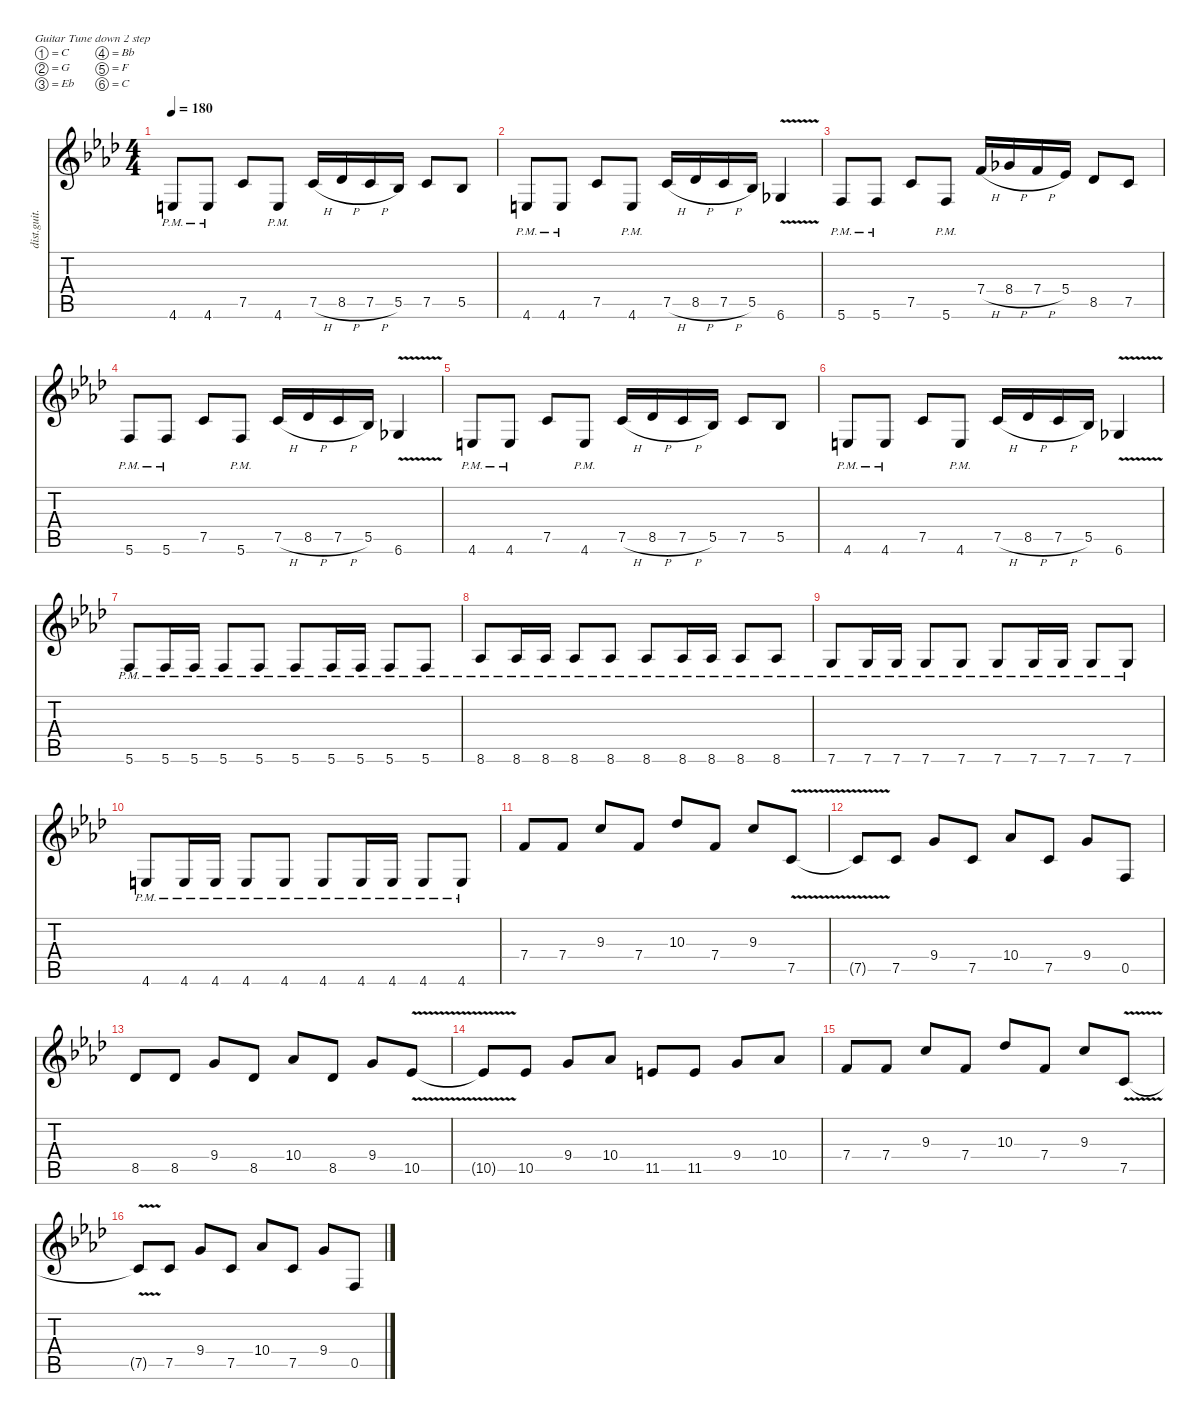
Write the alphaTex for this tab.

\defaultSystemsLayout 4
\hideDynamics
\bracketExtendMode nobrackets
\otherSystemsTrackNameOrientation horizontal
\track ("Gtr.1 Double" "dist.guit.") {instrument distortionguitar}
\staff {score tabs}
\tuning (C4 G3 Eb3 Bb2 F2 C2)
\ts (4 4)
\tempo 180
\clef g2
\ks fminor
4.6{pm acc forcenatural}.8{dy f beam Up} 4.6{pm acc forcenatural}.8{beam Up} 7.5{acc forcenatural}.8{beam Up} 4.6{pm acc forcenatural}.8{beam Up} 7.5{h acc forcenatural}.16{beam Up} 8.5{h acc b}.16{beam Up} 7.5{h acc forcenatural}.16{beam Up} 5.5{acc b}.16{beam Up} 7.5{acc forcenatural}.8{beam Up} 5.5{acc b}.8{beam Up} |
4.6{pm acc forcenatural}.8{beam Up} 4.6{pm acc forcenatural}.8{beam Up} 7.5{acc forcenatural}.8{beam Up} 4.6{pm acc forcenatural}.8{beam Up} 7.5{h acc forcenatural}.16{beam Up} 8.5{h acc b}.16{beam Up} 7.5{h acc forcenatural}.16{beam Up} 5.5{acc b}.16{beam Up} 6.6{v acc b}.4{beam Up} |
5.6{pm acc forcenatural}.8{beam Up} 5.6{pm acc forcenatural}.8{beam Up} 7.5{acc forcenatural}.8{beam Up} 5.6{pm acc forcenatural}.8{beam Up} 7.4{h acc forcenatural}.16{beam Up} 8.4{h acc b}.16{beam Up} 7.4{h acc forcenatural}.16{beam Up} 5.4{acc b}.16{beam Up} 8.5{acc b}.8{beam Up} 7.5{acc forcenatural}.8{beam Up} |
5.6{pm acc forcenatural}.8{beam Up} 5.6{pm acc forcenatural}.8{beam Up} 7.5{acc forcenatural}.8{beam Up} 5.6{pm acc forcenatural}.8{beam Up} 7.5{h acc forcenatural}.16{beam Up} 8.5{h acc b}.16{beam Up} 7.5{h acc forcenatural}.16{beam Up} 5.5{acc b}.16{beam Up} 6.6{v acc b}.4{beam Up} |
4.6{pm acc forcenatural}.8{beam Up} 4.6{pm acc forcenatural}.8{beam Up} 7.5{acc forcenatural}.8{beam Up} 4.6{pm acc forcenatural}.8{beam Up} 7.5{h acc forcenatural}.16{beam Up} 8.5{h acc b}.16{beam Up} 7.5{h acc forcenatural}.16{beam Up} 5.5{acc b}.16{beam Up} 7.5{acc forcenatural}.8{beam Up} 5.5{acc b}.8{beam Up} |
4.6{pm acc forcenatural}.8{beam Up} 4.6{pm acc forcenatural}.8{beam Up} 7.5{acc forcenatural}.8{beam Up} 4.6{pm acc forcenatural}.8{beam Up} 7.5{h acc forcenatural}.16{beam Up} 8.5{h acc b}.16{beam Up} 7.5{h acc forcenatural}.16{beam Up} 5.5{acc b}.16{beam Up} 6.6{v acc b}.4{beam Up} |
5.6{pm acc forcenatural}.8{beam Up} 5.6{pm acc forcenatural}.16{beam Up} 5.6{pm acc forcenatural}.16{beam Up} 5.6{pm acc forcenatural}.8{beam Up} 5.6{pm acc forcenatural}.8{beam Up} 5.6{pm acc forcenatural}.8{beam Up} 5.6{pm acc forcenatural}.16{beam Up} 5.6{pm acc forcenatural}.16{beam Up} 5.6{pm acc forcenatural}.8{beam Up} 5.6{pm acc forcenatural}.8{beam Up} |
8.6{pm acc b}.8{beam Up} 8.6{pm acc b}.16{beam Up} 8.6{pm acc b}.16{beam Up} 8.6{pm acc b}.8{beam Up} 8.6{pm acc b}.8{beam Up} 8.6{pm acc b}.8{beam Up} 8.6{pm acc b}.16{beam Up} 8.6{pm acc b}.16{beam Up} 8.6{pm acc b}.8{beam Up} 8.6{pm acc b}.8{beam Up} |
7.6{pm acc forcenatural}.8{beam Up} 7.6{pm acc forcenatural}.16{beam Up} 7.6{pm acc forcenatural}.16{beam Up} 7.6{pm acc forcenatural}.8{beam Up} 7.6{pm acc forcenatural}.8{beam Up} 7.6{pm acc forcenatural}.8{beam Up} 7.6{pm acc forcenatural}.16{beam Up} 7.6{pm acc forcenatural}.16{beam Up} 7.6{pm acc forcenatural}.8{beam Up} 7.6{pm acc forcenatural}.8{beam Up} |
4.6{pm acc forcenatural}.8{beam Up} 4.6{pm acc forcenatural}.16{beam Up} 4.6{pm acc forcenatural}.16{beam Up} 4.6{pm acc forcenatural}.8{beam Up} 4.6{pm acc forcenatural}.8{beam Up} 4.6{pm acc forcenatural}.8{beam Up} 4.6{pm acc forcenatural}.16{beam Up} 4.6{pm acc forcenatural}.16{beam Up} 4.6{pm acc forcenatural}.8{beam Up} 4.6{pm acc forcenatural}.8{beam Up} |
7.4{acc forcenatural}.8{beam Up} 7.4{acc forcenatural}.8{beam Up} 9.3{acc forcenatural}.8{beam Up} 7.4{acc forcenatural}.8{beam Up} 10.3{acc b}.8{beam Up} 7.4{acc forcenatural}.8{beam Up} 9.3{acc forcenatural}.8{beam Up} 7.5{v acc forcenatural}.8{beam Up} |
7.5{v t acc forcenatural}.8{beam Up} 7.5{acc forcenatural}.8{beam Up} 9.4{acc forcenatural}.8{beam Up} 7.5{acc forcenatural}.8{beam Up} 10.4{acc b}.8{beam Up} 7.5{acc forcenatural}.8{beam Up} 9.4{acc forcenatural}.8{beam Up} 0.5{acc forcenatural}.8{beam Up} |
8.5{acc b}.8{beam Up} 8.5{acc b}.8{beam Up} 9.4{acc forcenatural}.8{beam Up} 8.5{acc b}.8{beam Up} 10.4{acc b}.8{beam Up} 8.5{acc b}.8{beam Up} 9.4{acc forcenatural}.8{beam Up} 10.5{v acc b}.8{beam Up} |
10.5{v t acc b}.8{beam Up} 10.5{acc b}.8{beam Up} 9.4{acc forcenatural}.8{beam Up} 10.4{acc b}.8{beam Up} 11.5{acc forcenatural}.8{beam Up} 11.5{acc forcenatural}.8{beam Up} 9.4{acc forcenatural}.8{beam Up} 10.4{acc b}.8{beam Up} |
7.4{acc forcenatural}.8{beam Up} 7.4{acc forcenatural}.8{beam Up} 9.3{acc forcenatural}.8{beam Up} 7.4{acc forcenatural}.8{beam Up} 10.3{acc b}.8{beam Up} 7.4{acc forcenatural}.8{beam Up} 9.3{acc forcenatural}.8{beam Up} 7.5{v acc forcenatural}.8{beam Up} |
7.5{v t acc forcenatural}.8{beam Up} 7.5{acc forcenatural}.8{beam Up} 9.4{acc forcenatural}.8{beam Up} 7.5{acc forcenatural}.8{beam Up} 10.4{acc b}.8{beam Up} 7.5{acc forcenatural}.8{beam Up} 9.4{acc forcenatural}.8{beam Up} 0.5{acc forcenatural}.8{beam Up}
